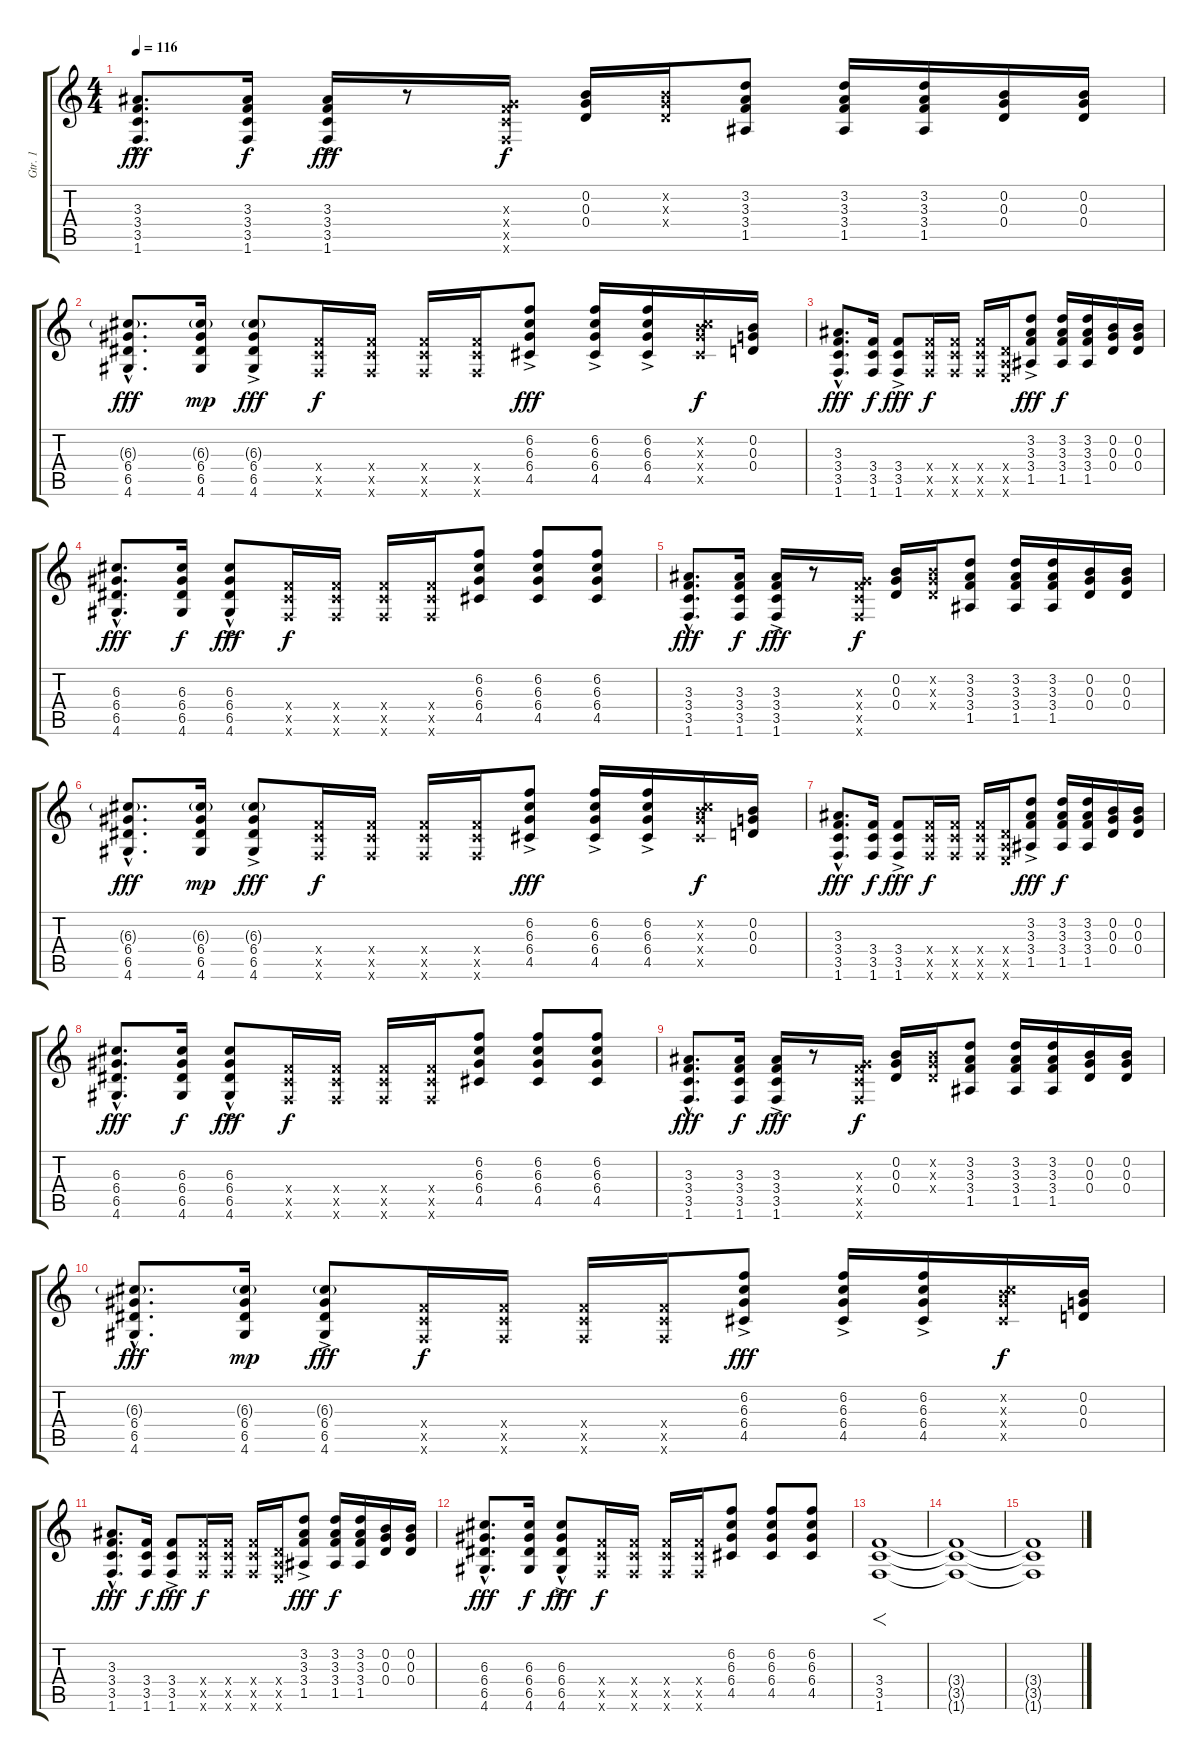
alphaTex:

\track ("Gtr. 1" "Gtr. 1") {instrument electricguitarclean}
\staff {score tabs}
\tuning (E4 B3 G3 D3 A2 E2) {hide}
\ts (4 4)
\tempo 116
\clef g2
\ks c
(3.3{hac} 3.4{hac} 3.5{hac} 1.6{hac}).8{d dy fff} (3.3 3.4 3.5 1.6).16{dy f} (3.3 3.4{ac} 3.5 1.6).16{dy fff} r.8 (0.3{x} 3.4{x} 3.5{x} 1.6{x}).16{dy f} (0.2 0.3 0.4).16 (0.2{x} 0.3{x} 0.4{x}).16 (3.2 3.3 3.4 1.5).8 (3.2 3.3 3.4 1.5).16 (3.2 3.3 3.4 1.5).16 (0.2 0.3 0.4).16 (0.2 0.3 0.4).16 |
(6.3{g hac} 6.4{hac} 6.5{hac} 4.6{hac}).8{d dy fff} (6.3{g} 6.4 6.5 4.6).16{dy mp} (6.3{g} 6.4 6.5 4.6{ac}).8{dy fff} (3.4{x} 3.5{x} 1.6{x}).16{dy f} (3.4{x} 3.5{x} 1.6{x}).16 (3.4{x} 3.5{x} 1.6{x}).16 (3.4{x} 3.5{x} 1.6{x}).16 (6.2 6.3{ac} 6.4 4.5).8{dy fff} (6.2 6.3 6.4 4.5{ac}).16 (6.2 6.3 6.4{ac} 4.5).16 (0.2{x} 6.3{x} 6.4{x} 4.5{x}).16{dy f} (0.2 0.3 0.4).16 |
(3.3{hac} 3.4{hac} 3.5{hac} 1.6{hac}).8{d dy fff} (3.4 3.5 1.6).16{dy f} (3.4{ac} 3.5 1.6{st}).8{dy fff} (3.4{x} 3.5{x} 1.6{x}).16{dy f} (3.4{x} 3.5{x} 1.6{x}).16 (3.4{x} 3.5{x} 1.6{x}).16 (0.4{x} 0.5{x} 0.6{x}).16 (3.2 3.3{ac} 3.4 1.5).8{dy fff} (3.2 3.3 3.4 1.5).16{dy f} (3.2 3.3 3.4 1.5).16 (0.2 0.3 0.4).16 (0.2 0.3 0.4).16 |
(6.3{hac} 6.4{hac} 6.5{hac} 4.6{hac}).8{d dy fff} (6.3 6.4 6.5 4.6).16{dy f} (6.3 6.4{hac} 6.5 4.6{ac}).8{dy fff} (3.4{x} 3.5{x} 1.6{x}).16{dy f} (3.4{x} 3.5{x} 1.6{x}).16 (3.4{x} 3.5{x} 1.6{x}).16 (3.4{x} 3.5{x} 1.6{x}).16 (6.2 6.3 6.4 4.5).8 (6.2 6.3 6.4 4.5).8 (6.2 6.3 6.4 4.5).8 |
(3.3{hac} 3.4{hac} 3.5{hac} 1.6{hac}).8{d dy fff} (3.3 3.4 3.5 1.6).16{dy f} (3.3 3.4{ac} 3.5 1.6).16{dy fff} r.8 (0.3{x} 3.4{x} 3.5{x} 1.6{x}).16{dy f} (0.2 0.3 0.4).16 (0.2{x} 0.3{x} 0.4{x}).16 (3.2 3.3 3.4 1.5).8 (3.2 3.3 3.4 1.5).16 (3.2 3.3 3.4 1.5).16 (0.2 0.3 0.4).16 (0.2 0.3 0.4).16 |
(6.3{g hac} 6.4{hac} 6.5{hac} 4.6{hac}).8{d dy fff} (6.3{g} 6.4 6.5 4.6).16{dy mp} (6.3{g} 6.4 6.5 4.6{ac}).8{dy fff} (3.4{x} 3.5{x} 1.6{x}).16{dy f} (3.4{x} 3.5{x} 1.6{x}).16 (3.4{x} 3.5{x} 1.6{x}).16 (3.4{x} 3.5{x} 1.6{x}).16 (6.2 6.3{ac} 6.4 4.5).8{dy fff} (6.2 6.3 6.4 4.5{ac}).16 (6.2 6.3 6.4{ac} 4.5).16 (0.2{x} 6.3{x} 6.4{x} 4.5{x}).16{dy f} (0.2 0.3 0.4).16 |
(3.3{hac} 3.4{hac} 3.5{hac} 1.6{hac}).8{d dy fff} (3.4 3.5 1.6).16{dy f} (3.4{ac} 3.5 1.6{st}).8{dy fff} (3.4{x} 3.5{x} 1.6{x}).16{dy f} (3.4{x} 3.5{x} 1.6{x}).16 (3.4{x} 3.5{x} 1.6{x}).16 (0.4{x} 0.5{x} 0.6{x}).16 (3.2 3.3{ac} 3.4 1.5).8{dy fff} (3.2 3.3 3.4 1.5).16{dy f} (3.2 3.3 3.4 1.5).16 (0.2 0.3 0.4).16 (0.2 0.3 0.4).16 |
(6.3{hac} 6.4{hac} 6.5{hac} 4.6{hac}).8{d dy fff} (6.3 6.4 6.5 4.6).16{dy f} (6.3 6.4{hac} 6.5 4.6{ac}).8{dy fff} (3.4{x} 3.5{x} 1.6{x}).16{dy f} (3.4{x} 3.5{x} 1.6{x}).16 (3.4{x} 3.5{x} 1.6{x}).16 (3.4{x} 3.5{x} 1.6{x}).16 (6.2 6.3 6.4 4.5).8 (6.2 6.3 6.4 4.5).8 (6.2 6.3 6.4 4.5).8 |
(3.3{hac} 3.4{hac} 3.5{hac} 1.6{hac}).8{d dy fff} (3.3 3.4 3.5 1.6).16{dy f} (3.3 3.4{ac} 3.5 1.6).16{dy fff} r.8 (0.3{x} 3.4{x} 3.5{x} 1.6{x}).16{dy f} (0.2 0.3 0.4).16 (0.2{x} 0.3{x} 0.4{x}).16 (3.2 3.3 3.4 1.5).8 (3.2 3.3 3.4 1.5).16 (3.2 3.3 3.4 1.5).16 (0.2 0.3 0.4).16 (0.2 0.3 0.4).16 |
(6.3{g hac} 6.4{hac} 6.5{hac} 4.6{hac}).8{d dy fff} (6.3{g} 6.4 6.5 4.6).16{dy mp} (6.3{g} 6.4 6.5 4.6{ac}).8{dy fff} (3.4{x} 3.5{x} 1.6{x}).16{dy f} (3.4{x} 3.5{x} 1.6{x}).16 (3.4{x} 3.5{x} 1.6{x}).16 (3.4{x} 3.5{x} 1.6{x}).16 (6.2 6.3{ac} 6.4 4.5).8{dy fff} (6.2 6.3 6.4 4.5{ac}).16 (6.2 6.3 6.4{ac} 4.5).16 (0.2{x} 6.3{x} 6.4{x} 4.5{x}).16{dy f} (0.2 0.3 0.4).16 |
(3.3{hac} 3.4{hac} 3.5{hac} 1.6{hac}).8{d dy fff} (3.4 3.5 1.6).16{dy f} (3.4{ac} 3.5 1.6).8{dy fff} (3.4{x} 3.5{x} 1.6{x}).16{dy f} (3.4{x} 3.5{x} 1.6{x}).16 (3.4{x} 3.5{x} 1.6{x}).16 (0.4{x} 0.5{x} 0.6{x}).16 (3.2 3.3{ac} 3.4 1.5).8{dy fff} (3.2 3.3 3.4 1.5).16{dy f} (3.2 3.3 3.4 1.5).16 (0.2 0.3 0.4).16 (0.2 0.3 0.4).16 |
(6.3{hac} 6.4{hac} 6.5{hac} 4.6{hac}).8{d dy fff} (6.3 6.4 6.5 4.6).16{dy f} (6.3 6.4{hac} 6.5 4.6{ac}).8{dy fff} (3.4{x} 3.5{x} 1.6{x}).16{dy f} (3.4{x} 3.5{x} 1.6{x}).16 (3.4{x} 3.5{x} 1.6{x}).16 (3.4{x} 3.5{x} 1.6{x}).16 (6.2 6.3 6.4 4.5).8 (6.2 6.3 6.4 4.5).8 (6.2 6.3 6.4 4.5).8 |
(3.4 3.5 1.6).1{f volume 15} |
(3.4{t} 3.5{t} 1.6{t}).1{volume 7} |
(3.4{t} 3.5{t} 1.6{t}).1{volume 3}
